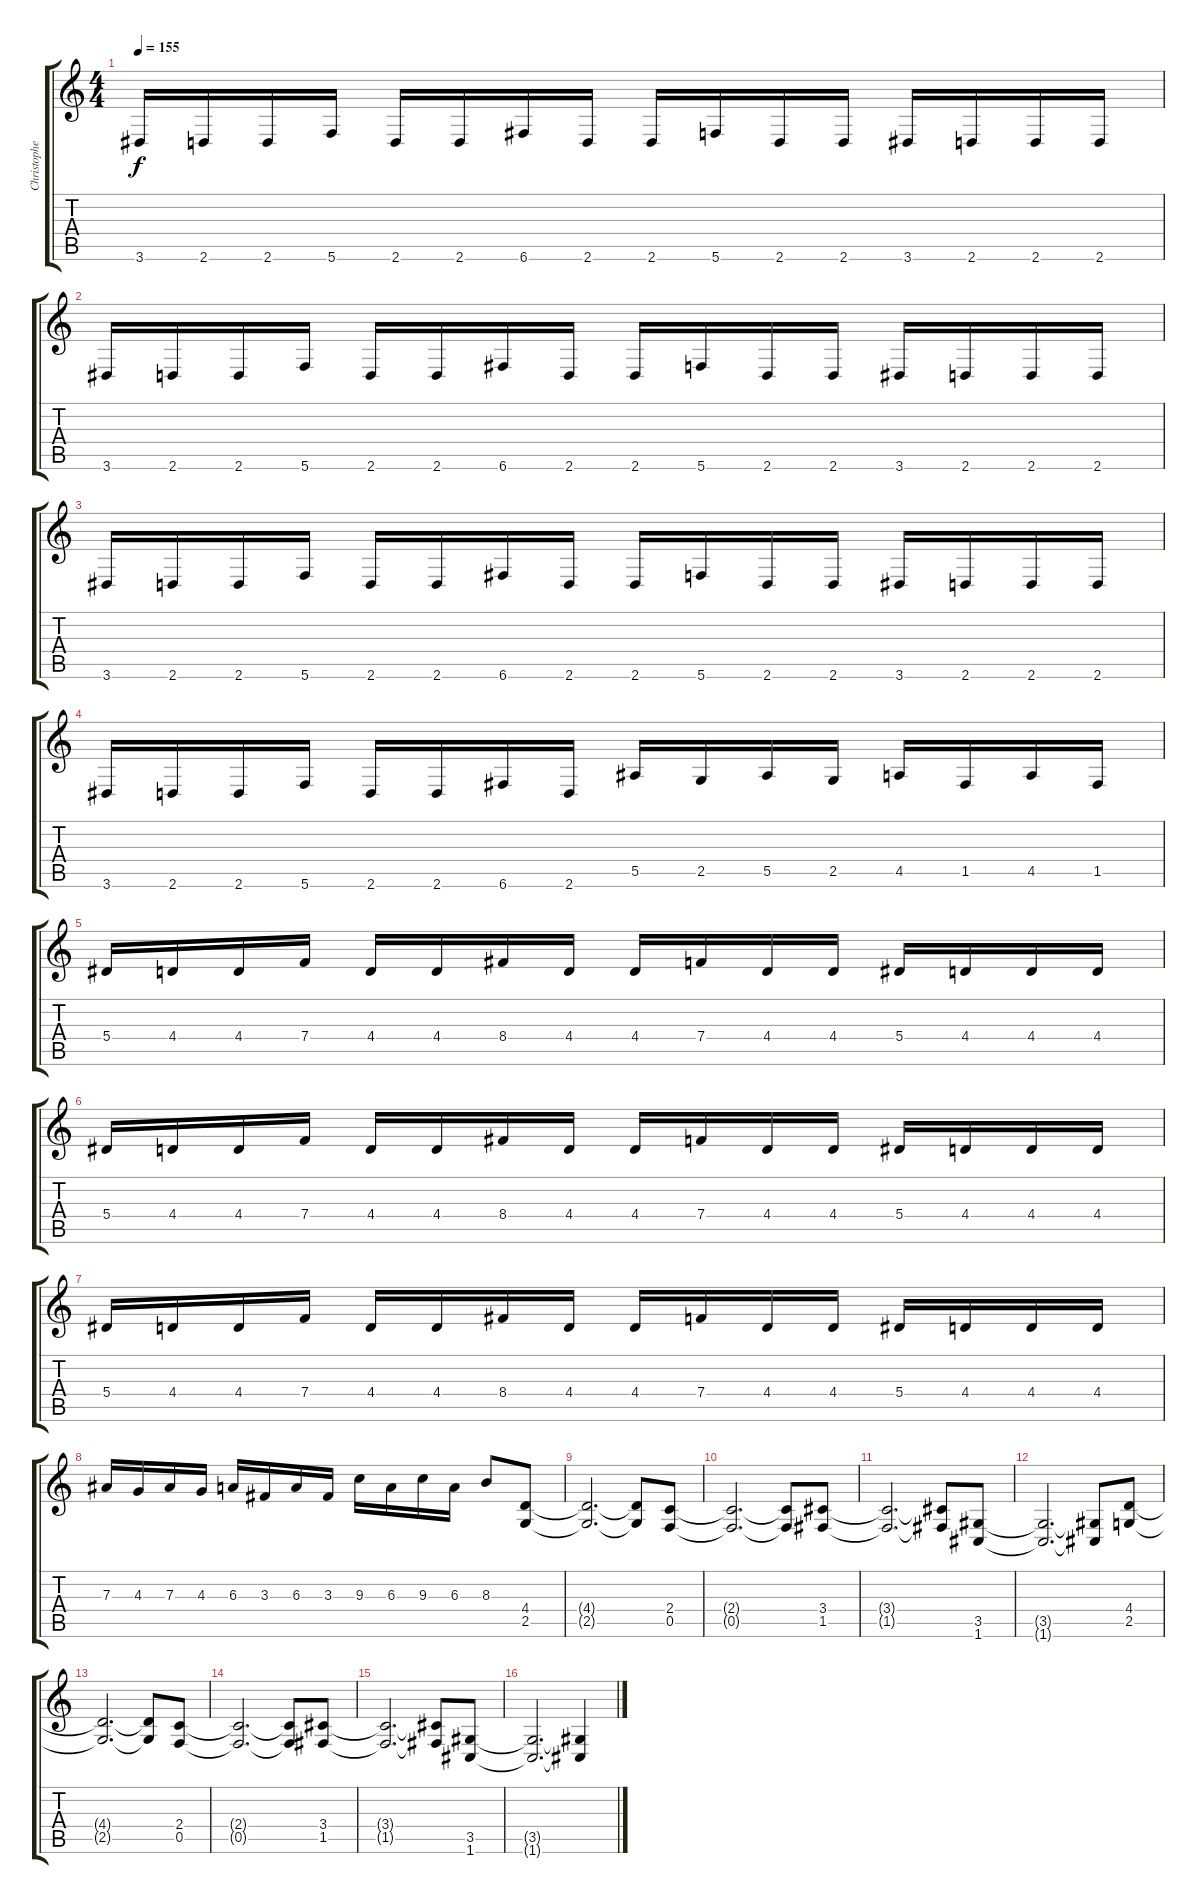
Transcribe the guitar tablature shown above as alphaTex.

\track ("Christopher Amott" "Christophe") {instrument distortionguitar}
\staff {score tabs}
\tuning (C4 G3 Eb3 Bb2 F2 C2) {hide}
\ts (4 4)
\tempo 155
\clef g2
\ks c
3.6.16{dy f} 2.6.16 2.6.16 5.6.16 2.6.16 2.6.16 6.6.16 2.6.16 2.6.16 5.6.16 2.6.16 2.6.16 3.6.16 2.6.16 2.6.16 2.6.16 |
3.6.16 2.6.16 2.6.16 5.6.16 2.6.16 2.6.16 6.6.16 2.6.16 2.6.16 5.6.16 2.6.16 2.6.16 3.6.16 2.6.16 2.6.16 2.6.16 |
3.6.16 2.6.16 2.6.16 5.6.16 2.6.16 2.6.16 6.6.16 2.6.16 2.6.16 5.6.16 2.6.16 2.6.16 3.6.16 2.6.16 2.6.16 2.6.16 |
3.6.16 2.6.16 2.6.16 5.6.16 2.6.16 2.6.16 6.6.16 2.6.16 5.5.16 2.5.16 5.5.16 2.5.16 4.5.16 1.5.16 4.5.16 1.5.16 |
5.4.16 4.4.16 4.4.16 7.4.16 4.4.16 4.4.16 8.4.16 4.4.16 4.4.16 7.4.16 4.4.16 4.4.16 5.4.16 4.4.16 4.4.16 4.4.16 |
5.4.16 4.4.16 4.4.16 7.4.16 4.4.16 4.4.16 8.4.16 4.4.16 4.4.16 7.4.16 4.4.16 4.4.16 5.4.16 4.4.16 4.4.16 4.4.16 |
5.4.16 4.4.16 4.4.16 7.4.16 4.4.16 4.4.16 8.4.16 4.4.16 4.4.16 7.4.16 4.4.16 4.4.16 5.4.16 4.4.16 4.4.16 4.4.16 |
7.3.16 4.3.16 7.3.16 4.3.16 6.3.16 3.3.16 6.3.16 3.3.16 9.3.16 6.3.16 9.3.16 6.3.16 8.3.8 (4.4 2.5).8 |
(4.4{t} 2.5{t}).2{d} (4.4{t} 2.5{t}).8 (2.4 0.5).8 |
(2.4{t} 0.5{t}).2{d} (2.4{t} 0.5{t}).8 (3.4 1.5).8 |
(3.4{t} 1.5{t}).2{d} (3.4{t} 1.5{t}).8 (3.5 1.6).8 |
(3.5{t} 1.6{t}).2{d} (3.5{t} 1.6{t}).8 (4.4 2.5).8 |
(4.4{t} 2.5{t}).2{d} (4.4{t} 2.5{t}).8 (2.4 0.5).8 |
(2.4{t} 0.5{t}).2{d} (2.4{t} 0.5{t}).8 (3.4 1.5).8 |
(3.4{t} 1.5{t}).2{d} (3.4{t} 1.5{t}).8 (3.5 1.6).8 |
(3.5{t} 1.6{t}).2{d} (3.5{t} 1.6{t}).4
